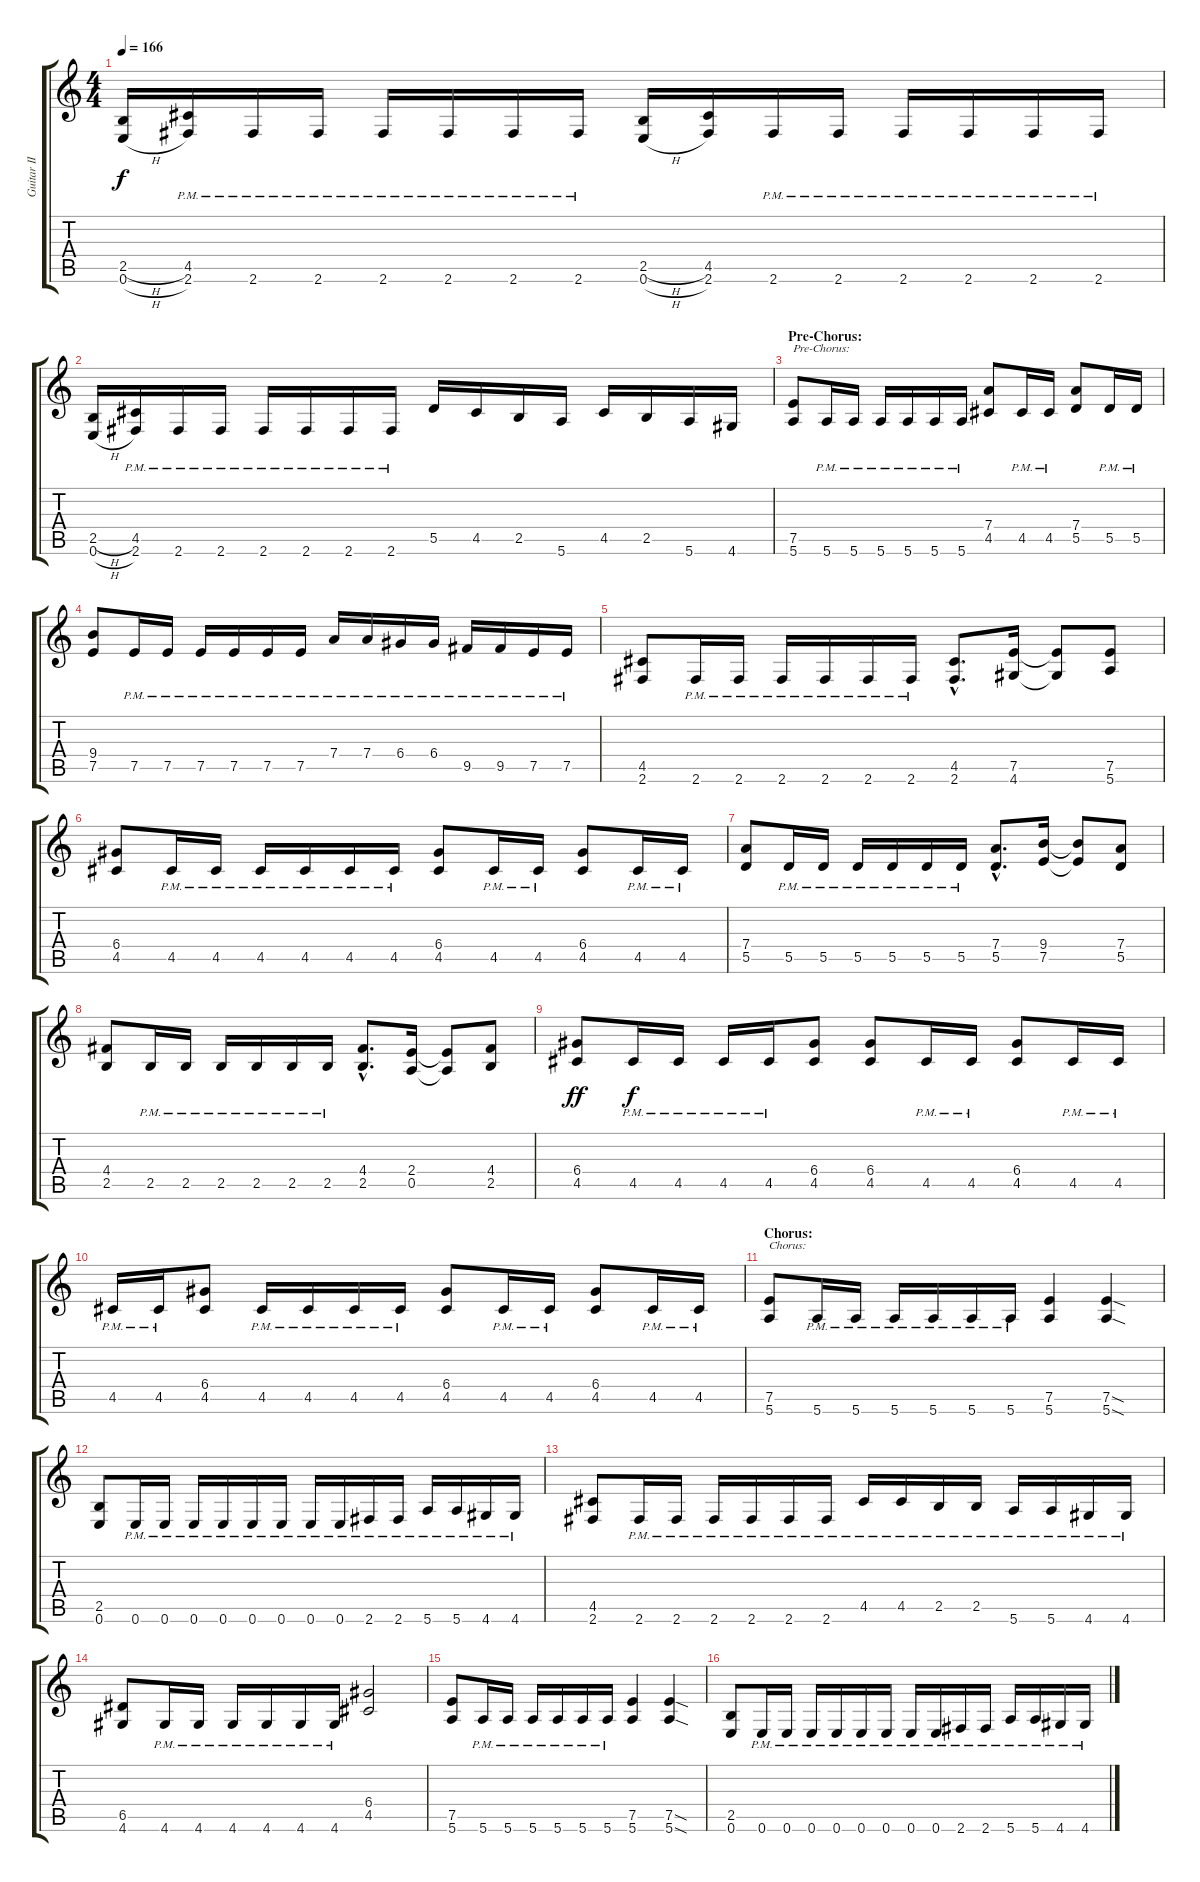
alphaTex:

\track ("Guitar II" "Guitar II") {instrument distortionguitar}
\staff {score tabs}
\tuning (E4 B3 G3 D3 A2 E2) {hide}
\ts (4 4)
\tempo 166
\clef g2
\ks c
(2.5{h} 0.6{h}).16{dy f} (4.5 2.6{pm}).16 2.6{pm}.16 2.6{pm}.16 2.6{pm}.16 2.6{pm}.16 2.6{pm}.16 2.6{pm}.16 (2.5{h} 0.6{h}).16 (4.5 2.6).16 2.6{pm}.16 2.6{pm}.16 2.6{pm}.16 2.6{pm}.16 2.6{pm}.16 2.6{pm}.16 |
(2.5{h} 0.6{h}).16 (4.5 2.6{pm}).16 2.6{pm}.16 2.6{pm}.16 2.6{pm}.16 2.6{pm}.16 2.6{pm}.16 2.6{pm}.16 5.5.16 4.5.16 2.5.16 5.6.16 4.5.16 2.5.16 5.6.16 4.6.16 |
\section ("" "Pre-Chorus:")
(7.5 5.6).8{txt "Pre-Chorus:"} 5.6{pm}.16 5.6{pm}.16 5.6{pm}.16 5.6{pm}.16 5.6{pm}.16 5.6{pm}.16 (7.4 4.5).8 4.5{pm}.16 4.5{pm}.16 (7.4 5.5).8 5.5{pm}.16 5.5{pm}.16 |
(9.4 7.5).8 7.5{pm}.16 7.5{pm}.16 7.5{pm}.16 7.5{pm}.16 7.5{pm}.16 7.5{pm}.16 7.4{pm}.16 7.4{pm}.16 6.4{pm}.16 6.4{pm}.16 9.5{pm}.16 9.5{pm}.16 7.5{pm}.16 7.5{pm}.16 |
(4.5 2.6).8 2.6{pm}.16 2.6{pm}.16 2.6{pm}.16 2.6{pm}.16 2.6{pm}.16 2.6{pm}.16 (4.5{hac} 2.6{hac}).8{d} (7.5 4.6).16 (7.5{t} 4.6{t}).8 (7.5 5.6).8 |
(6.4 4.5).8 4.5{pm}.16 4.5{pm}.16 4.5{pm}.16 4.5{pm}.16 4.5{pm}.16 4.5{pm}.16 (6.4 4.5).8 4.5{pm}.16 4.5{pm}.16 (6.4 4.5).8 4.5{pm}.16 4.5{pm}.16 |
(7.4 5.5).8 5.5{pm}.16 5.5{pm}.16 5.5{pm}.16 5.5{pm}.16 5.5{pm}.16 5.5{pm}.16 (7.4{hac} 5.5{hac}).8{d} (9.4 7.5).16 (9.4{t} 7.5{t}).8 (7.4 5.5).8 |
(4.4 2.5).8 2.5{pm}.16 2.5{pm}.16 2.5{pm}.16 2.5{pm}.16 2.5{pm}.16 2.5{pm}.16 (4.4{hac} 2.5{hac}).8{d} (2.4 0.5).16 (2.4{t} 0.5{t}).8 (4.4 2.5).8 |
(6.4 4.5).8{dy ff} 4.5{pm}.16{dy f} 4.5{pm}.16 4.5{pm}.16 4.5{pm}.16 (6.4 4.5).8 (6.4 4.5).8 4.5{pm}.16 4.5{pm}.16 (6.4 4.5).8 4.5{pm}.16 4.5{pm}.16 |
4.5{pm}.16 4.5{pm}.16 (6.4 4.5).8 4.5{pm}.16 4.5{pm}.16 4.5{pm}.16 4.5{pm}.16 (6.4 4.5).8 4.5{pm}.16 4.5{pm}.16 (6.4 4.5).8 4.5{pm}.16 4.5{pm}.16 |
\section ("" "Chorus:")
(7.5 5.6).8{txt "Chorus:"} 5.6{pm}.16 5.6{pm}.16 5.6{pm}.16 5.6{pm}.16 5.6{pm}.16 5.6{pm}.16 (7.5 5.6).4 (7.5{sod} 5.6{sod}).4 |
(2.5 0.6).8 0.6{pm}.16 0.6{pm}.16 0.6{pm}.16 0.6{pm}.16 0.6{pm}.16 0.6{pm}.16 0.6{pm}.16 0.6{pm}.16 2.6{pm}.16 2.6{pm}.16 5.6{pm}.16 5.6{pm}.16 4.6{pm}.16 4.6{pm}.16 |
(4.5 2.6).8 2.6{pm}.16 2.6{pm}.16 2.6{pm}.16 2.6{pm}.16 2.6{pm}.16 2.6{pm}.16 4.5{pm}.16 4.5{pm}.16 2.5{pm}.16 2.5{pm}.16 5.6{pm}.16 5.6{pm}.16 4.6{pm}.16 4.6{pm}.16 |
(6.5 4.6).8 4.6{pm}.16 4.6{pm}.16 4.6{pm}.16 4.6{pm}.16 4.6{pm}.16 4.6{pm}.16 (6.4 4.5).2 |
(7.5 5.6).8 5.6{pm}.16 5.6{pm}.16 5.6{pm}.16 5.6{pm}.16 5.6{pm}.16 5.6{pm}.16 (7.5 5.6).4 (7.5{sod} 5.6{sod}).4 |
(2.5 0.6).8 0.6{pm}.16 0.6{pm}.16 0.6{pm}.16 0.6{pm}.16 0.6{pm}.16 0.6{pm}.16 0.6{pm}.16 0.6{pm}.16 2.6{pm}.16 2.6{pm}.16 5.6{pm}.16 5.6{pm}.16 4.6{pm}.16 4.6{pm}.16
